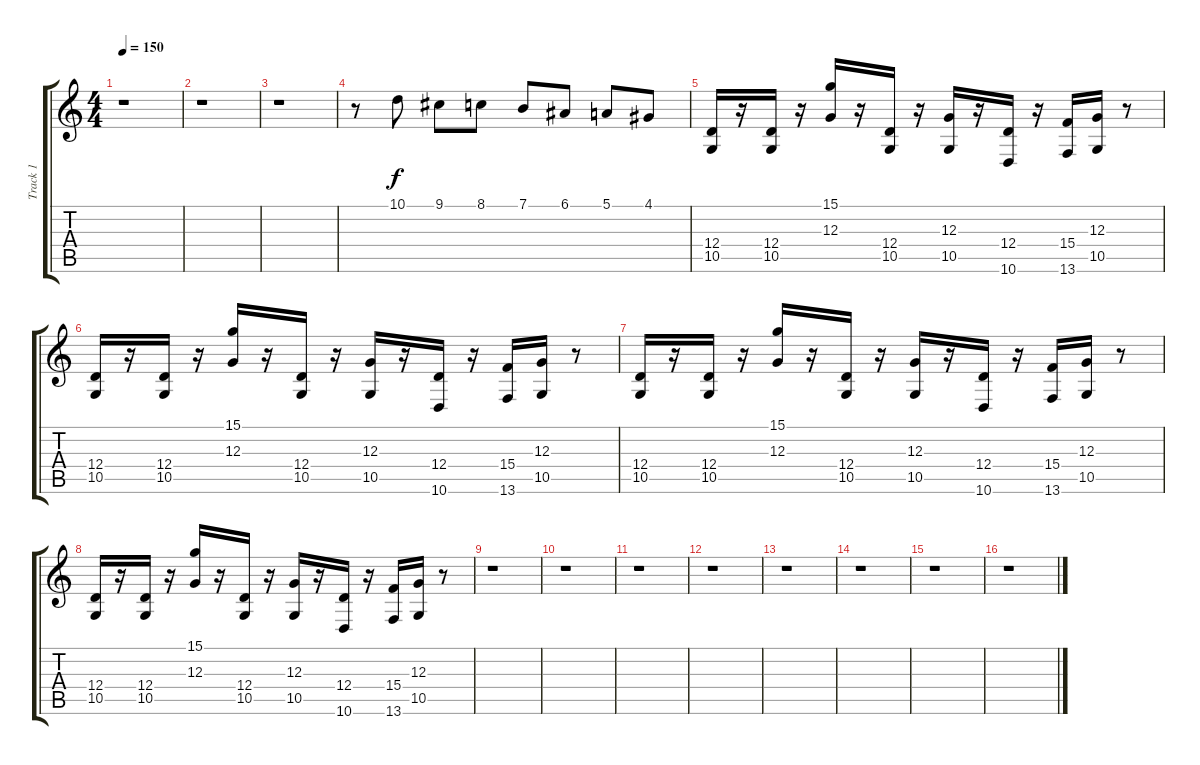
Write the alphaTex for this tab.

\track ("Track 1" "Track 1") {instrument acousticgrandpiano}
\staff {score tabs}
\tuning (E4 B3 G3 D3 A2 E2) {hide}
\ts (4 4)
\tempo 150
\clef g2
\ks c
r.1{dy f} |
r.1 |
r.1 |
r.8 10.1.8 9.1.8 8.1.8 7.1.8 6.1.8 5.1.8 4.1.8 |
(12.4 10.5).16 r.16 (12.4 10.5).16 r.16 (15.1 12.3).16 r.16 (12.4 10.5).16 r.16 (12.3 10.5).16 r.16 (12.4 10.6).16 r.16 (15.4 13.6).16 (12.3 10.5).16 r.8 |
(12.4 10.5).16 r.16 (12.4 10.5).16 r.16 (15.1 12.3).16 r.16 (12.4 10.5).16 r.16 (12.3 10.5).16 r.16 (12.4 10.6).16 r.16 (15.4 13.6).16 (12.3 10.5).16 r.8 |
(12.4 10.5).16 r.16 (12.4 10.5).16 r.16 (15.1 12.3).16 r.16 (12.4 10.5).16 r.16 (12.3 10.5).16 r.16 (12.4 10.6).16 r.16 (15.4 13.6).16 (12.3 10.5).16 r.8 |
(12.4 10.5).16 r.16 (12.4 10.5).16 r.16 (15.1 12.3).16 r.16 (12.4 10.5).16 r.16 (12.3 10.5).16 r.16 (12.4 10.6).16 r.16 (15.4 13.6).16 (12.3 10.5).16 r.8 |
r.1 |
r.1 |
r.1 |
r.1 |
r.1 |
r.1 |
r.1 |
r.1
